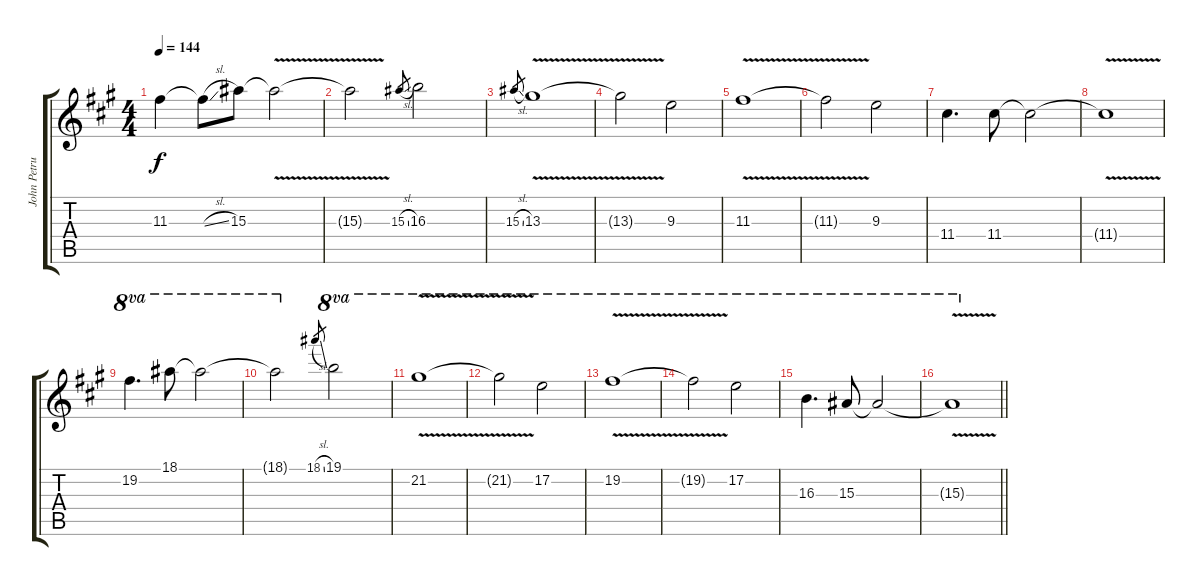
\track ("John Petrucci Add. Gtr 2" "John Petru") {instrument distortionguitar}
\staff {score tabs}
\tuning (E4 B3 G3 D3 A2 E2) {hide}
\ts (4 4)
\tempo 144
\clef g2
\ks f#minor
11.3.4{dy f} 11.3{sl t}.8 15.3.8 15.3{v t}.2 |
15.3{t}.2 15.3{sl}.8{gr} 16.3.2 |
15.3{sl}.8{gr} 13.3{v}.1 |
13.3{v t}.2 9.3.2 |
11.3{v}.1 |
11.3{v t}.2 9.3.2 |
11.4.4{d} 11.4.8 11.4{t}.2 |
11.4{v t}.1 |
19.2.4{d ot 8va} 18.1.8{ot 8va} 18.1{t}.2{ot 8va} |
18.1{t}.2{ot 8va} 18.1{sl}.8{gr} 19.1.2{ot 8va} |
21.2{v}.1{ot 8va} |
21.2{t}.2{ot 8va} 17.2.2{ot 8va} |
19.2{v}.1{ot 8va} |
19.2{t}.2{ot 8va} 17.2.2{ot 8va} |
16.3.4{d ot 8va} 15.3.8{ot 8va} 15.3{t}.2{ot 8va} |
\barLineRight lightlight
15.3{v t}.1{ot 8va}
